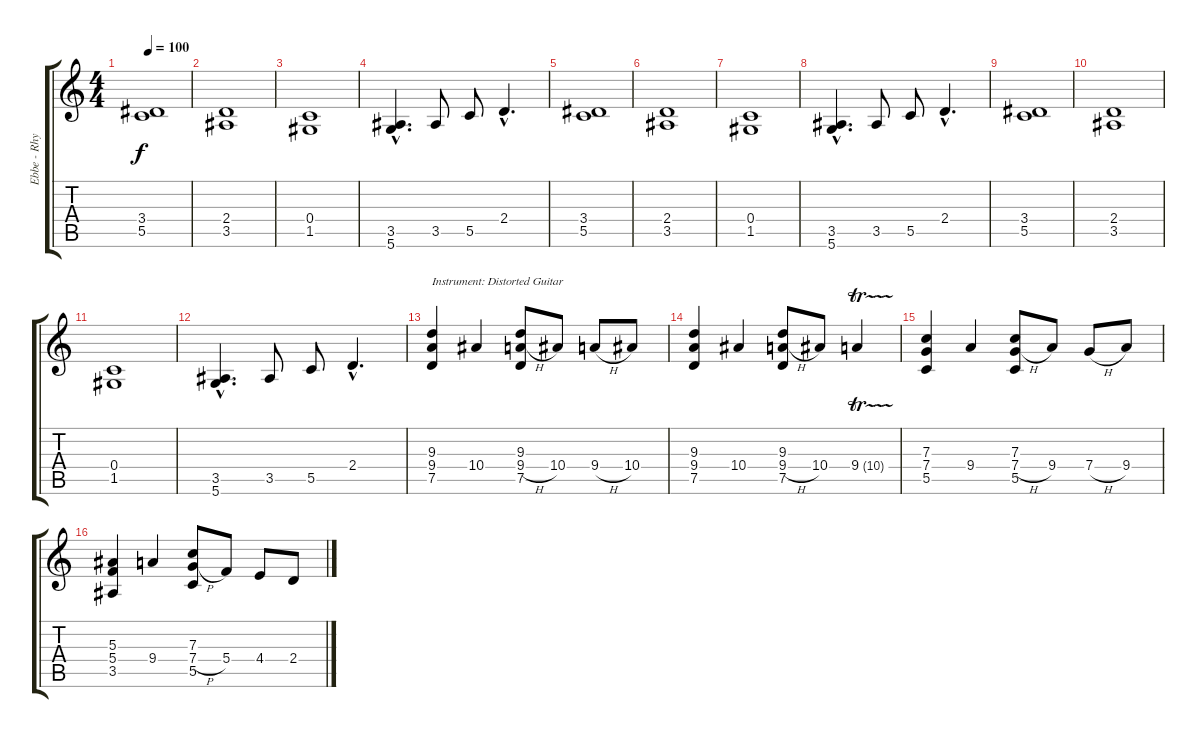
\track ("Ebbe - Rhythm Guitar" "Ebbe - Rhy") {instrument acousticguitarsteel}
\staff {score tabs}
\tuning (D4 A3 F3 C3 G2 D2) {hide}
\ts (4 4)
\tempo 100
\clef g2
\ks c
(3.4 5.5).1{dy f} |
(2.4 3.5).1 |
(0.4 1.5).1 |
(3.5{hac} 5.6{hac}).4{d} 3.5.8 5.5.8 2.4{hac}.4{d} |
(3.4 5.5).1 |
(2.4 3.5).1 |
(0.4 1.5).1 |
(3.5{hac} 5.6{hac}).4{d} 3.5.8 5.5.8 2.4{hac}.4{d} |
(3.4 5.5).1 |
(2.4 3.5).1 |
(0.4 1.5).1 |
(3.5{hac} 5.6{hac}).4{d} 3.5.8 5.5.8 2.4{hac}.4{d} |
(9.3 9.4 7.5).4{txt "Instrument: Distorted Guitar" instrument distortionguitar} 10.4.4 (9.3 9.4{h} 7.5).8 10.4.8 9.4{h}.8 10.4.8 |
(9.3 9.4 7.5).4 10.4.4 (9.3 9.4{h} 7.5).8 10.4.8 9.4{tr (10 64)}.4 |
(7.3 7.4 5.5).4 9.4.4 (7.3 7.4{h} 5.5).8 9.4.8 7.4{h}.8 9.4.8 |
(5.3 5.4 3.5).4 9.4.4 (7.3 7.4{h} 5.5).8 5.4.8 4.4.8 2.4.8
